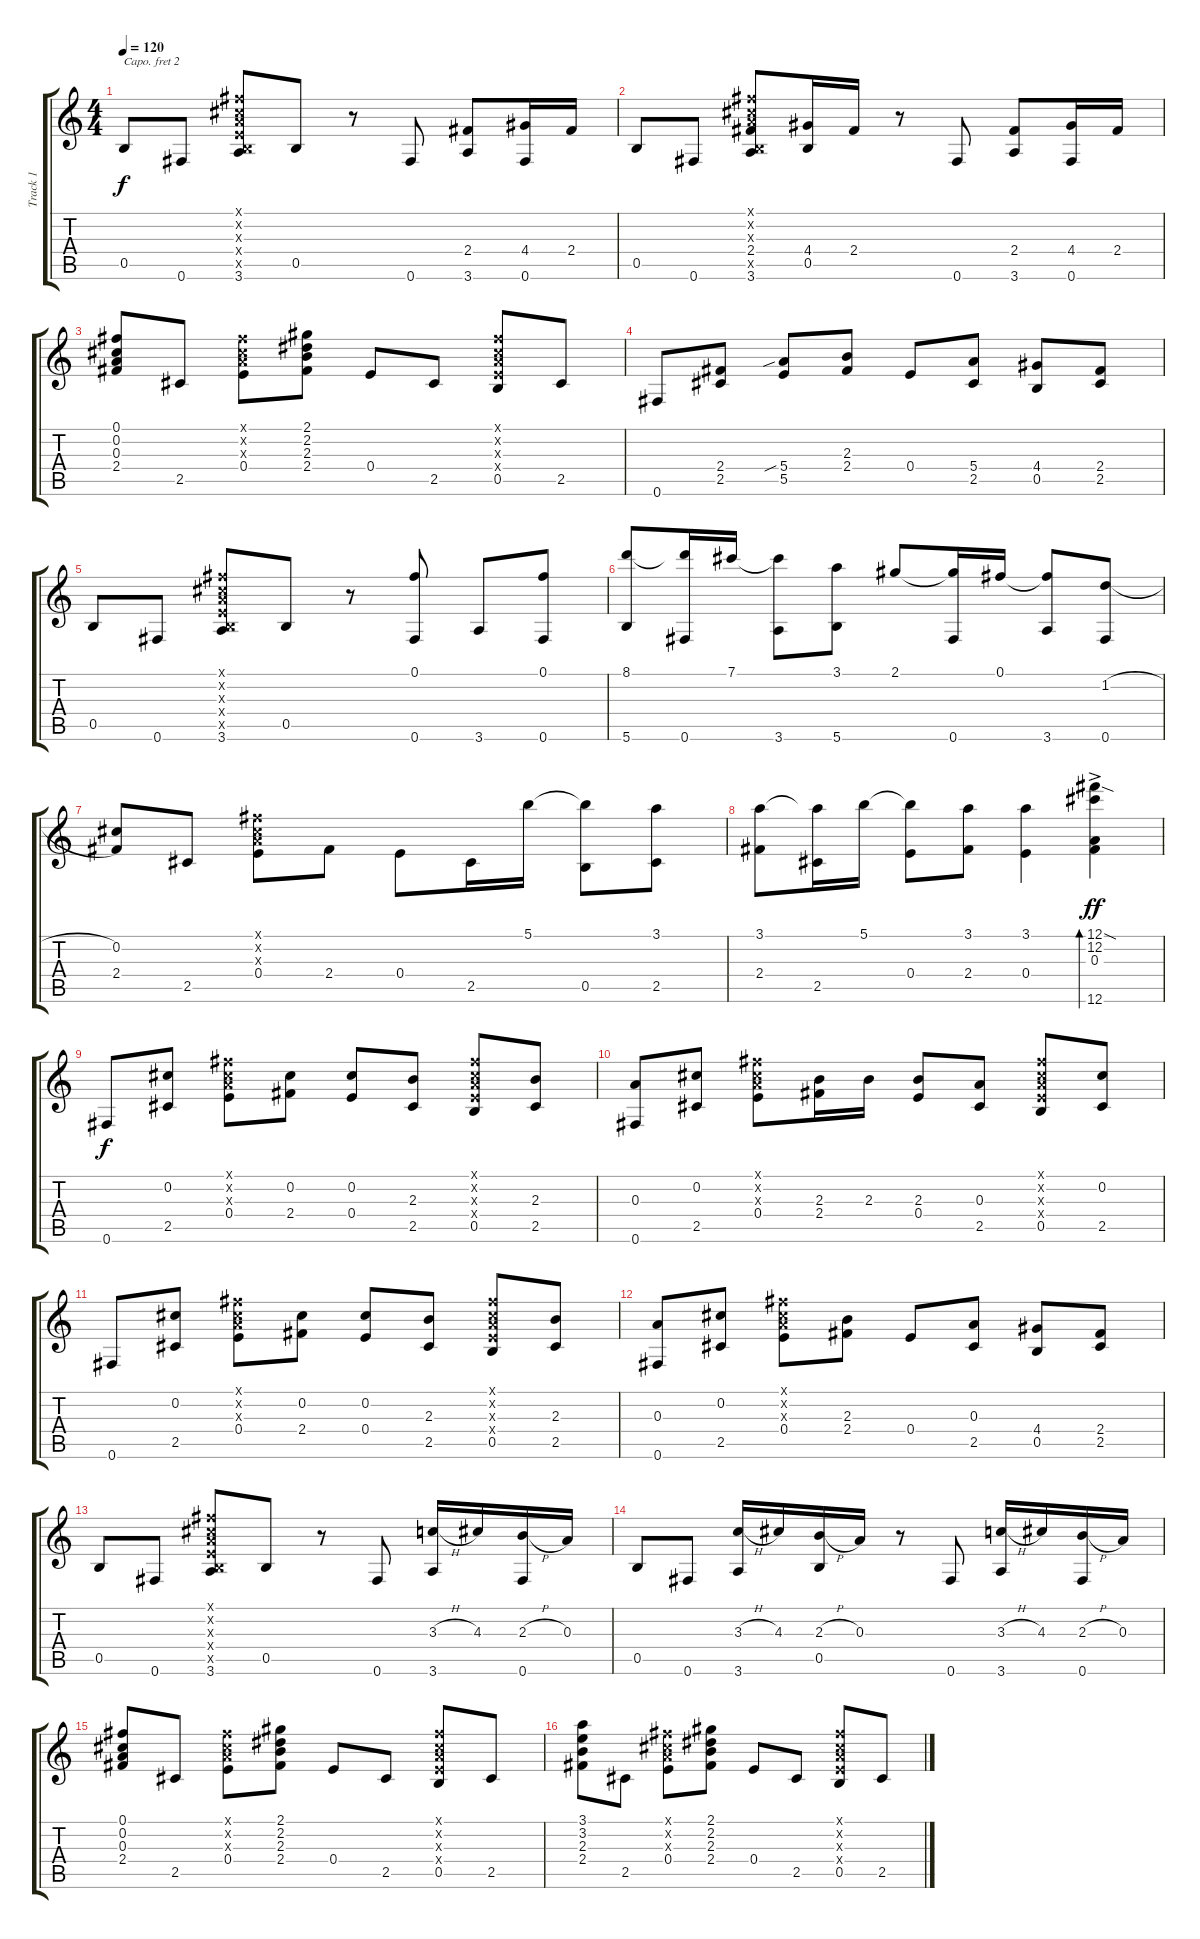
\track ("Track 1" "Track 1") {instrument slapbass1}
\staff {score tabs}
\capo 2
\tuning (E4 B3 G3 D3 A2 E2) {hide}
\ts (4 4)
\tempo 120
\clef g2
\ks c
0.5.8{dy f} 0.6.8 (0.1{x} 0.2{x} 0.3{x} 0.4{x} 0.5{x} 3.6).8 0.5.8 r.8 0.6.8 (2.4 3.6).8 (4.4 0.6).16 2.4.16 |
0.5.8 0.6.8 (0.1{x} 0.2{x} 0.3{x} 2.4 0.5{x} 3.6).8 (4.4 0.5).16 2.4.16 r.8 0.6.8 (2.4 3.6).8 (4.4 0.6).16 2.4.16 |
(0.1 0.2 0.3 2.4).8 2.5.8 (0.1{x} 0.2{x} 0.3{x} 0.4).8 (2.1 2.2 2.3 2.4).8 0.4.8 2.5.8 (0.1{x} 0.2{x} 0.3{x} 0.4{x} 0.5).8 2.5.8 |
0.6.8 (2.4 2.5).8 (5.4{sib} 5.5).8 (2.3 2.4).8 0.4.8 (5.4 2.5).8 (4.4 0.5).8 (2.4 2.5).8 |
0.5.8 0.6.8 (0.1{x} 0.2{x} 0.3{x} 0.4{x} 0.5{x} 3.6).8 0.5.8 r.8 (0.1 0.6).8 3.6.8 (0.1 0.6).8 |
(8.1 5.6).8 (8.1{t} 0.6).16 7.1.16 (7.1{t} 3.6).8 (3.1 5.6).8 2.1.8 (2.1{t} 0.6).16 0.1.16 (0.1{t} 3.6).8 (1.2{h} 0.6).8 |
(0.2 2.4).8 2.5.8 (0.1{x} 0.2{x} 0.3{x} 0.4).8 2.4.8 0.4.8 2.5.16 5.1.16 (5.1{t} 0.5).8 (3.1 2.5).8 |
(3.1 2.4).8 (3.1{t} 2.5).16 5.1.16 (5.1{t} 0.4).8 (3.1 2.4).8 (3.1 0.4).4 (12.1{sod} 12.2 0.3 12.6{ac}).4{bd 120 dy ff} |
0.6.8{dy f} (0.2 2.5).8 (0.1{x} 0.2{x} 0.3{x} 0.4).8 (0.2 2.4).8 (0.2 0.4).8 (2.3 2.5).8 (0.1{x} 0.2{x} 0.3{x} 0.4{x} 0.5).8 (2.3 2.5).8 |
(0.3 0.6).8 (0.2 2.5).8 (0.1{x} 0.2{x} 0.3{x} 0.4).8 (2.3 2.4).16 2.3.16 (2.3 0.4).8 (0.3 2.5).8 (0.1{x} 0.2{x} 0.3{x} 0.4{x} 0.5).8 (0.2 2.5).8 |
0.6.8 (0.2 2.5).8 (0.1{x} 0.2{x} 0.3{x} 0.4).8 (0.2 2.4).8 (0.2 0.4).8 (2.3 2.5).8 (0.1{x} 0.2{x} 0.3{x} 0.4{x} 0.5).8 (2.3 2.5).8 |
(0.3 0.6).8 (0.2 2.5).8 (0.1{x} 0.2{x} 0.3{x} 0.4).8 (2.3 2.4).8 0.4.8 (0.3 2.5).8 (4.4 0.5).8 (2.4 2.5).8 |
0.5.8 0.6.8 (0.1{x} 0.2{x} 0.3{x} 0.4{x} 0.5{x} 3.6).8 0.5.8 r.8 0.6.8 (3.3{h} 3.6).16 4.3.16 (2.3{h} 0.6).16 0.3.16 |
0.5.8 0.6.8 (3.3{h} 3.6).16 4.3.16 (2.3{h} 0.5).16 0.3.16 r.8 0.6.8 (3.3{h} 3.6).16 4.3.16 (2.3{h} 0.6).16 0.3.16 |
(0.1 0.2 0.3 2.4).8 2.5.8 (0.1{x} 0.2{x} 0.3{x} 0.4).8 (2.1 2.2 2.3 2.4).8 0.4.8 2.5.8 (0.1{x} 0.2{x} 0.3{x} 0.4{x} 0.5).8 2.5.8 |
(3.1 3.2 2.3 2.4).8 2.5.8 (0.1{x} 0.2{x} 0.3{x} 0.4).8 (2.1 2.2 2.3 2.4).8 0.4.8 2.5.8 (0.1{x} 0.2{x} 0.3{x} 0.4{x} 0.5).8 2.5.8
